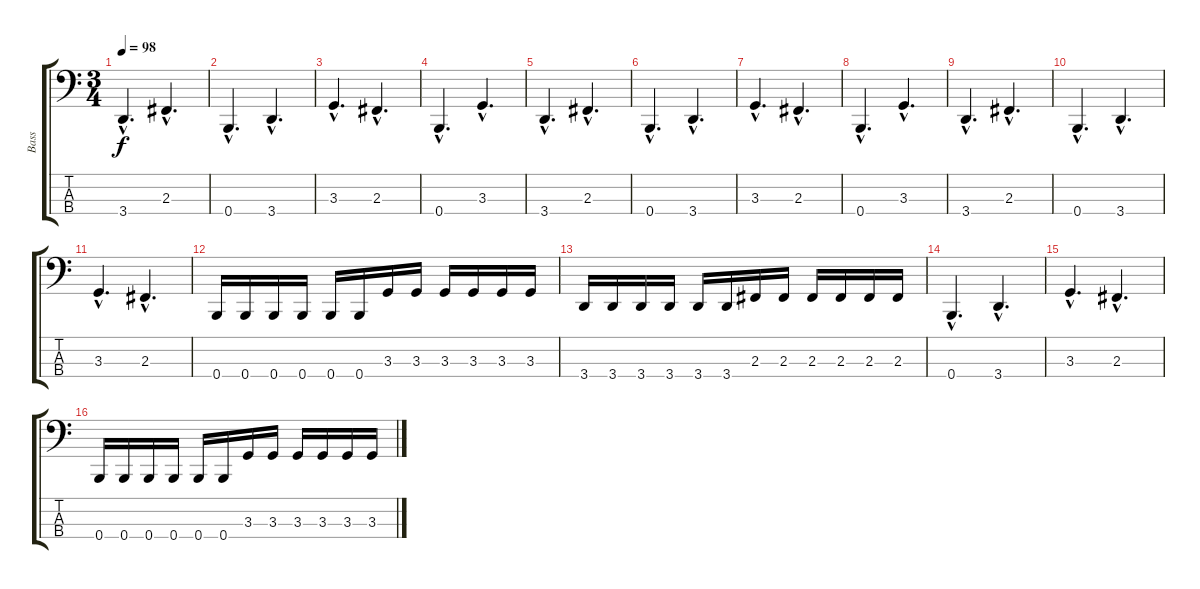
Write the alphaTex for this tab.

\track ("Bass" "Bass") {instrument electricbassfinger}
\staff {score tabs}
\tuning (D2 A1 E1 B0) {hide}
\ts (3 4)
\tempo 98
\clef f4
\ks c
3.4{hac}.4{d dy f} 2.3{hac}.4{d} |
0.4{hac}.4{d} 3.4{hac}.4{d} |
3.3{hac}.4{d} 2.3{hac}.4{d} |
0.4{hac}.4{d} 3.3{hac}.4{d} |
3.4{hac}.4{d} 2.3{hac}.4{d} |
0.4{hac}.4{d} 3.4{hac}.4{d} |
3.3{hac}.4{d} 2.3{hac}.4{d} |
0.4{hac}.4{d} 3.3{hac}.4{d} |
3.4{hac}.4{d} 2.3{hac}.4{d} |
0.4{hac}.4{d} 3.4{hac}.4{d} |
3.3{hac}.4{d} 2.3{hac}.4{d} |
0.4.16 0.4.16 0.4.16 0.4.16 0.4.16 0.4.16 3.3.16 3.3.16 3.3.16 3.3.16 3.3.16 3.3.16 |
3.4.16 3.4.16 3.4.16 3.4.16 3.4.16 3.4.16 2.3.16 2.3.16 2.3.16 2.3.16 2.3.16 2.3.16 |
0.4{hac}.4{d} 3.4{hac}.4{d} |
3.3{hac}.4{d} 2.3{hac}.4{d} |
0.4.16 0.4.16 0.4.16 0.4.16 0.4.16 0.4.16 3.3.16 3.3.16 3.3.16 3.3.16 3.3.16 3.3.16
